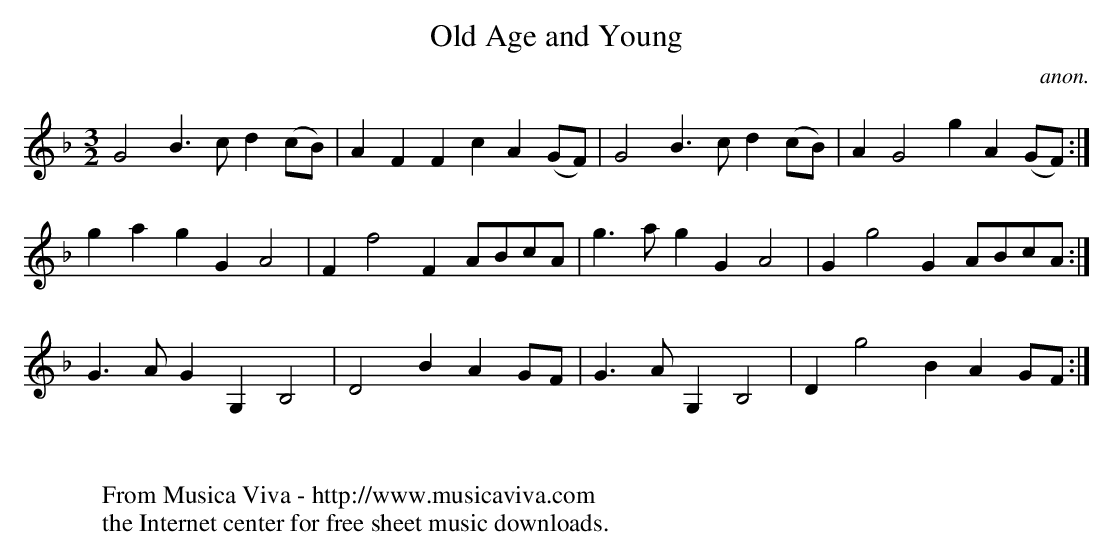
X:1
T:Old Age and Young
C:anon.
M:3/2
L:1/4
K:Gdor
G2  B>c d(c/B/)|A  FF c A  (G/F/)|G2  B>c d(c/B/)|A G2 g A  (G/F/):|
ga  gG  A2     |F  f2 F A/B/c/A/ |g>a gG  A2     |G g2 G A/B/c/A/ :|
G>A GG, B,2    |D2BAG/F/         |G>AG,B,2       |D g2 B A   G/F/ :|
W:
W:
W:  From Musica Viva - http://www.musicaviva.com
W:  the Internet center for free sheet music downloads.
